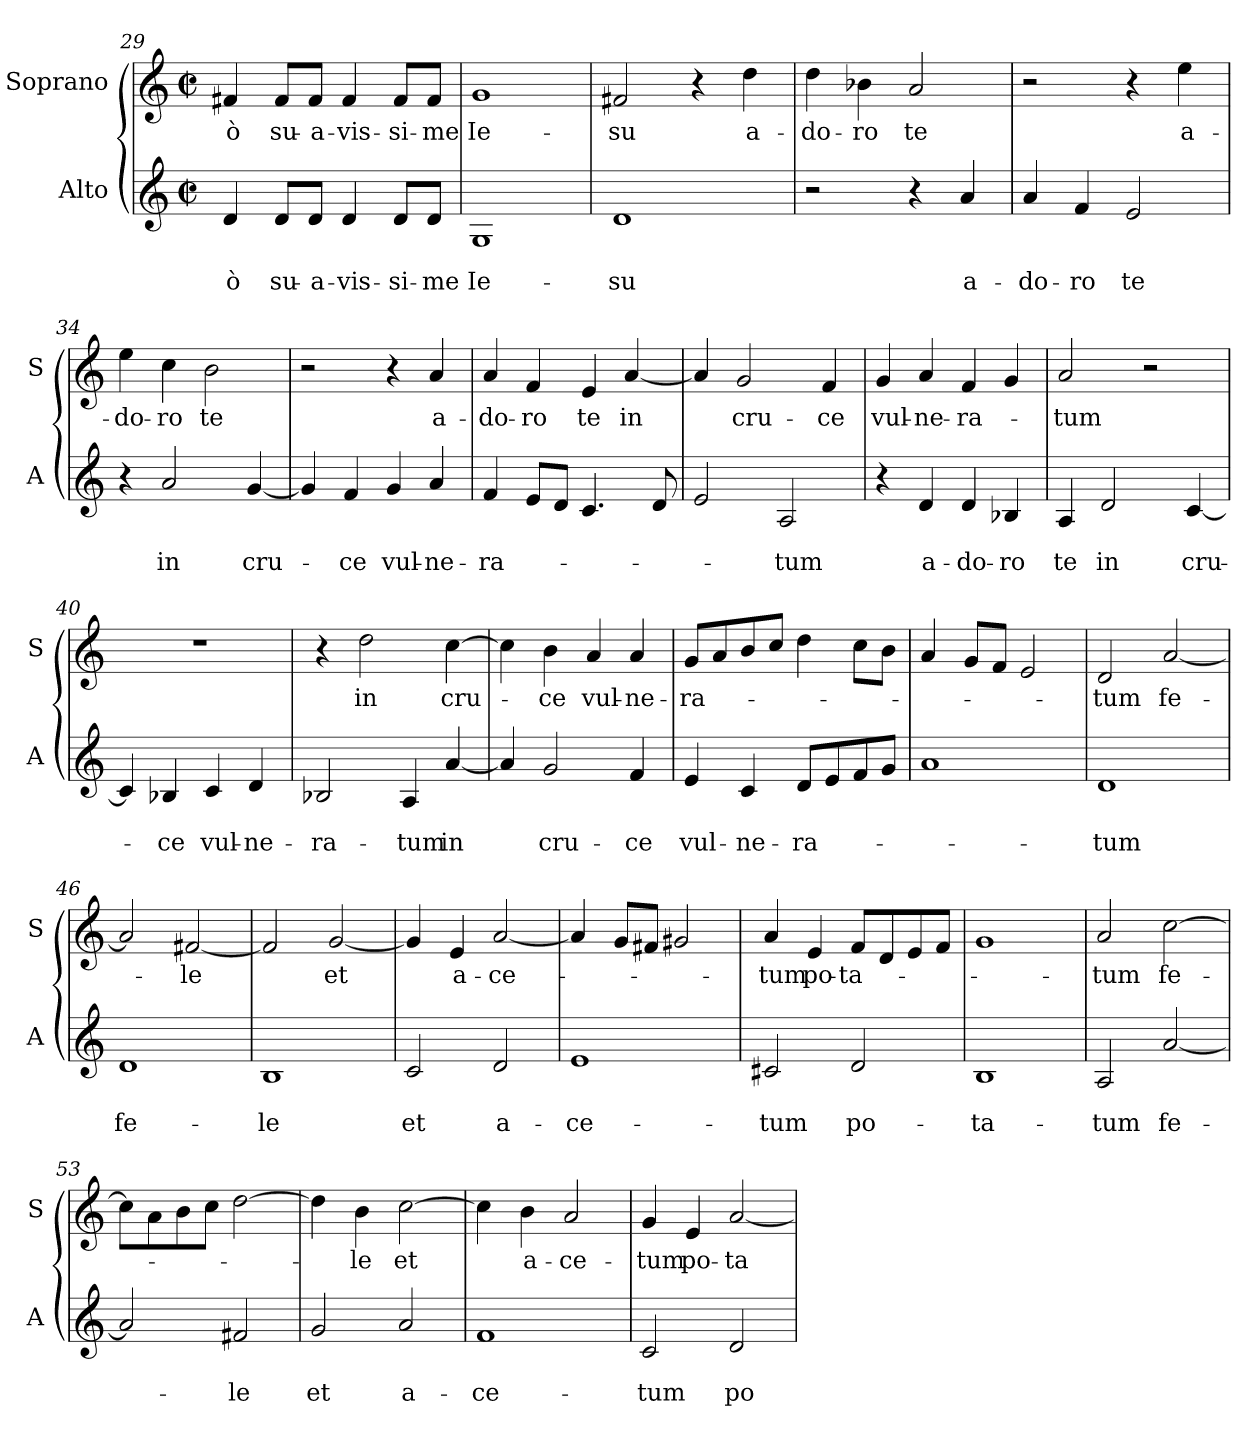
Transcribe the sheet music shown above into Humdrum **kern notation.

**kern	**text	**text	**kern	**text
*part2	*part2	*part2	*part1	*part1
*staff2	*staff2	*staff2	*staff1	*staff1
*I"Alto	*	*	*I"Soprano	*
*I'A	*	*	*I'S	*
*clefG2	*	*	*clefG2	*
*k[]	*	*	*k[]	*
*C:	*	*	*C:	*
*M2/2	*	*	*M2/2	*
*met(c|)	*	*	*met(c|)	*
=29	=29	=29	=29	=29
!	!	!LO:LY:b	!	!LO:LY:b
4d/	.	ò	4f#X/	ò
!	!	!LO:LY:b	!	!LO:LY:b
8d/L	.	su-	8f#/L	su-
!	!	!LO:LY:b	!	!LO:LY:b
8d/J	.	-a-	8f#/J	-a-
!	!	!LO:LY:b	!	!LO:LY:b
4d/	.	-vis-	4f#/	-vis-
!	!	!LO:LY:b	!	!LO:LY:b
8d/L	.	-si-	8f#/L	-si-
!	!	!LO:LY:b	!	!LO:LY:b
8d/J	.	-me	8f#/J	-me
=30	=30	=30	=30	=30
!	!	!LO:LY:b	!	!LO:LY:b
1G	.	Ie-	1g	Ie-
=31	=31	=31	=31	=31
!	!	!LO:LY:b	!	!LO:LY:b
1d	.	-su	2f#X/	-su
.	.	.	4r	.
!	!	!	!	!LO:LY:b
.	.	.	4dd\	a-
=32	=32	=32	=32	=32
!	!	!	!	!LO:LY:b
2r	.	.	4dd\	-do-
!	!	!	!	!LO:LY:b
.	.	.	4b-X\	-ro
!	!	!	!	!LO:LY:b
4r	.	.	2a/	te
!	!	!LO:LY:b	!	!
4a/	.	a-	.	.
=33	=33	=33	=33	=33
!	!	!LO:LY:b	!	!
4a/	.	-do-	2r	.
!	!	!LO:LY:b	!	!
4f/	.	-ro	.	.
!	!	!LO:LY:b	!	!
2e/	.	te	4r	.
!	!	!	!	!LO:LY:b
.	.	.	4ee\	a-
!!LO:PB:g=z
=34	=34	=34	=34	=34
!	!	!	!	!LO:LY:b
4r	.	.	4ee\	-do-
!	!	!LO:LY:b	!	!LO:LY:b
2a/	.	in	4cc\	-ro
!	!	!	!	!LO:LY:b
.	.	.	2b\	te
!	!	!LO:LY:b	!	!
[4g/	.	cru-	.	.
=35	=35	=35	=35	=35
4g/]	.	.	2r	.
!	!	!LO:LY:b	!	!
4f/	.	-ce	.	.
!	!	!LO:LY:b	!	!
4g/	.	vul-	4r	.
!	!	!LO:LY:b	!	!LO:LY:b
4a/	.	-ne-	4a/	a-
=36	=36	=36	=36	=36
!	!	!LO:LY:b	!	!LO:LY:b
4f/	.	-ra-	4a/	-do-
!	!	!	!	!LO:LY:b
8e/L	.	.	4f/	-ro
8d/J	.	.	.	.
!	!	!	!	!LO:LY:b
4.c/	.	.	4e/	te
!	!	!	!	!LO:LY:b
.	.	.	[4a/	in
8d/	.	.	.	.
=37	=37	=37	=37	=37
2e/	.	.	4a/]	.
!	!	!	!	!LO:LY:b
.	.	.	2g/	cru-
!	!	!LO:LY:b	!	!
2A/	.	-tum	.	.
!	!	!	!	!LO:LY:b
.	.	.	4f/	-ce
=38	=38	=38	=38	=38
!	!	!	!	!LO:LY:b
4r	.	.	4g/	vul-
!	!	!LO:LY:b	!	!LO:LY:b
4d/	.	a-	4a/	-ne-
!	!	!LO:LY:b	!	!LO:LY:b
4d/	.	-do-	4f/	-ra-
!	!	!LO:LY:b	!	!
4B-X/	.	-ro	4g/	.
=39	=39	=39	=39	=39
!	!	!LO:LY:b	!	!LO:LY:b
4A/	.	te	2a/	-tum
!	!	!LO:LY:b	!	!
2d/	.	in	.	.
.	.	.	2r	.
!	!	!LO:LY:b	!	!
[4c/	.	cru-	.	.
!!LO:LB:g=z
=40	=40	=40	=40	=40
4c/]	.	.	1r	.
!	!	!LO:LY:b	!	!
4B-X/	.	-ce	.	.
!	!	!LO:LY:b	!	!
4c/	.	vul-	.	.
!	!	!LO:LY:b	!	!
4d/	.	-ne-	.	.
=41	=41	=41	=41	=41
!	!	!LO:LY:b	!	!
2B-X/	.	-ra-	4r	.
!	!	!	!	!LO:LY:b
.	.	.	2dd\	in
!	!	!LO:LY:b	!	!
4A/	.	-tum	.	.
!	!	!LO:LY:b	!	!LO:LY:b
[4a/	.	in	[4cc\	cru-
=42	=42	=42	=42	=42
4a/]	.	.	4cc\]	.
!	!	!LO:LY:b	!	!LO:LY:b
2g/	.	cru-	4b\	-ce
!	!	!	!	!LO:LY:b
.	.	.	4a/	vul-
!	!	!LO:LY:b	!	!LO:LY:b
4f/	.	-ce	4a/	-ne-
=43	=43	=43	=43	=43
!	!	!LO:LY:b	!	!LO:LY:b
4e/	.	vul-	8g/L	-ra-
.	.	.	8a/	.
!	!	!LO:LY:b	!	!
4c/	.	-ne-	8b/	.
.	.	.	8cc/J	.
!	!	!LO:LY:b	!	!
8d/L	.	-ra-	4dd\	.
8e/	.	.	.	.
8f/	.	.	8cc\L	.
8g/J	.	.	8b\J	.
=44	=44	=44	=44	=44
1a	.	.	4a/	.
.	.	.	8g/L	.
.	.	.	8f/J	.
.	.	.	2e/	.
=45	=45	=45	=45	=45
!	!	!LO:LY:b	!	!LO:LY:b
1d	.	-tum	2d/	-tum
!	!	!	!	!LO:LY:b
.	.	.	[2a/	fe-
!!LO:LB:g=z
=46	=46	=46	=46	=46
!	!	!LO:LY:b	!	!
1d	.	fe-	2a/]	.
!	!	!	!	!LO:LY:b
.	.	.	[2f#X/	-le
=47	=47	=47	=47	=47
!	!	!LO:LY:b	!	!
1B	.	-le	2f#/]	.
!	!	!	!	!LO:LY:b
.	.	.	[2g/	et
=48	=48	=48	=48	=48
!	!	!LO:LY:b	!	!
2c/	.	et	4g/]	.
!	!	!	!	!LO:LY:b
.	.	.	4e/	a-
!	!	!LO:LY:b	!	!LO:LY:b
2d/	.	a-	[2a/	-ce-
=49	=49	=49	=49	=49
!	!	!LO:LY:b	!	!
1e	.	-ce-	4a/]	.
.	.	.	8g/L	.
.	.	.	8f#X/J	.
.	.	.	2g#X/	.
=50	=50	=50	=50	=50
!	!	!LO:LY:b	!	!LO:LY:b
2c#X/	.	-tum	4a/	-tum
!	!	!	!	!LO:LY:b
.	.	.	4e/	po-
!	!	!LO:LY:b	!	!LO:LY:b
2d/	.	po-	8f/L	-ta-
.	.	.	8d/	.
.	.	.	8e/	.
.	.	.	8f/J	.
=51	=51	=51	=51	=51
!	!	!LO:LY:b	!	!
1B	.	-ta-	1g	.
!!LO:LB:g=z
=52	=52	=52	=52	=52
!	!	!LO:LY:b	!	!LO:LY:b
2A/	.	-tum	2a/	-tum
!	!	!LO:LY:b	!	!LO:LY:b
[2a/	.	fe-	[2cc\	fe-
=53	=53	=53	=53	=53
2a/]	.	.	8cc\L]	.
.	.	.	8a\	.
.	.	.	8b\	.
.	.	.	8cc\J	.
!	!	!LO:LY:b	!	!
2f#X/	.	-le	[2dd\	.
=54	=54	=54	=54	=54
!	!	!LO:LY:b	!	!
2g/	.	et	4dd\]	.
!	!	!	!	!LO:LY:b
.	.	.	4b\	-le
!	!	!LO:LY:b	!	!LO:LY:b
2a/	.	a-	[2cc\	et
=55	=55	=55	=55	=55
!	!	!LO:LY:b	!	!
1f	.	-ce-	4cc\]	.
!	!	!	!	!LO:LY:b
.	.	.	4b\	a-
!	!	!	!	!LO:LY:b
.	.	.	2a/	-ce-
=56	=56	=56	=56	=56
!	!	!LO:LY:b	!	!LO:LY:b
2c/	.	-tum	4g/	-tum
!	!	!	!	!LO:LY:b
.	.	.	4e/	po-
!	!	!LO:LY:b	!	!LO:LY:b
2d/	.	po-	[2a/	-ta-
=	=	=	=	=
*-	*-	*-	*-	*-
